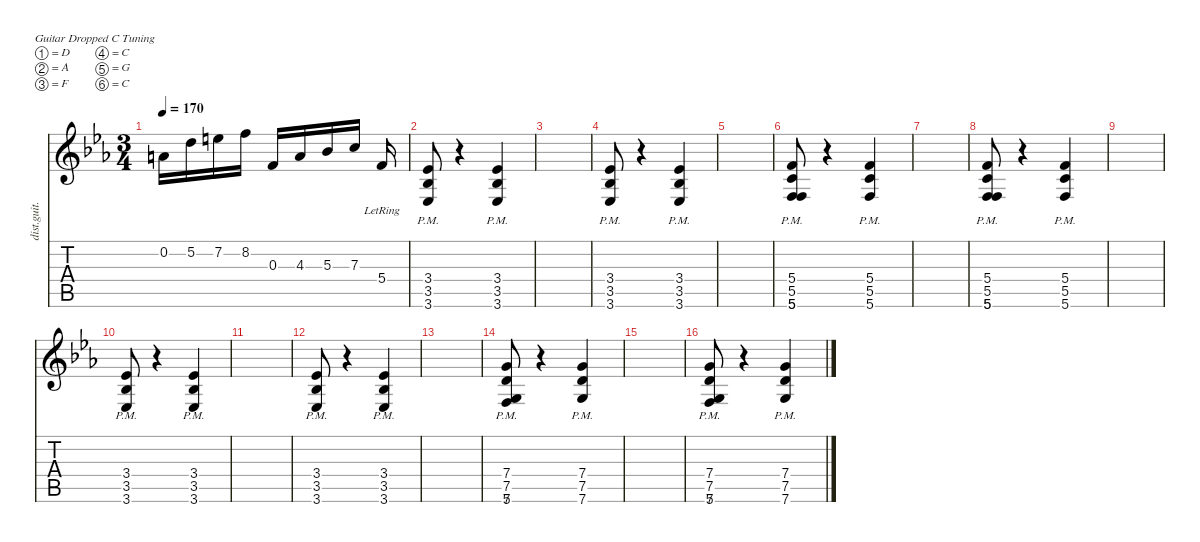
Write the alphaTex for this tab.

\defaultSystemsLayout 4
\hideDynamics
\bracketExtendMode nobrackets
\track ("Distortion Guitar" "dist.guit.") {instrument distortionguitar}
\staff {score tabs}
\tuning (D4 A3 F3 C3 G2 C2)
\ts (3 4)
\tempo 170
\clef g2
\ks cminor
0.2{acc forcenatural}.16{dy mf beam Down} 5.2{acc forcenatural}.16{beam Down} 7.2{acc forcenatural}.16{beam Down} 8.2{acc forcenatural}.16{beam Down} 0.3{acc forcenatural}.16{beam Up} 4.3{acc forcenatural}.16{beam Up} 5.3{acc b}.16{beam Up} 7.3{acc forcenatural}.16{beam Up} 5.4{lr acc forcenatural}.16{beam Up} |
(3.6{pm acc b} 3.5{pm acc b} 3.4{pm acc b}).8{beam Up} r.4{beam Down} (3.6{pm acc b} 3.5{pm acc b} 3.4{pm acc b}).4{beam Up} |
|
(3.6{pm acc b} 3.5{pm acc b} 3.4{pm acc b}).8{beam Up} r.4{beam Down} (3.6{pm acc b} 3.5{pm acc b} 3.4{pm acc b}).4{beam Up} |
|
(5.6{pm acc forcenatural} 5.5{pm acc forcenatural} 5.4{pm acc forcenatural} 5.6{acc forcenatural}).8{beam Up} r.4{beam Down} (5.6{pm acc forcenatural} 5.5{pm acc forcenatural} 5.4{pm acc forcenatural}).4{beam Up} |
|
(5.6{pm acc forcenatural} 5.5{pm acc forcenatural} 5.4{pm acc forcenatural} 5.6{acc forcenatural}).8{beam Up} r.4{beam Down} (5.6{pm acc forcenatural} 5.5{pm acc forcenatural} 5.4{pm acc forcenatural}).4{beam Up} |
|
(3.6{pm acc b} 3.5{pm acc b} 3.4{pm acc b}).8{beam Up} r.4{beam Down} (3.6{pm acc b} 3.5{pm acc b} 3.4{pm acc b}).4{beam Up} |
|
(3.6{pm acc b} 3.5{pm acc b} 3.4{pm acc b}).8{beam Up} r.4{beam Down} (3.6{pm acc b} 3.5{pm acc b} 3.4{pm acc b}).4{beam Up} |
|
(7.6{pm acc forcenatural} 7.5{pm acc forcenatural} 7.4{pm acc forcenatural} 5.6{pm acc forcenatural}).8{beam Up} r.4{beam Down} (7.6{pm acc forcenatural} 7.5{pm acc forcenatural} 7.4{pm acc forcenatural}).4{beam Up} |
|
(7.6{pm acc forcenatural} 7.5{pm acc forcenatural} 7.4{pm acc forcenatural} 5.6{pm acc forcenatural}).8{beam Up} r.4{beam Down} (7.6{pm acc forcenatural} 7.5{pm acc forcenatural} 7.4{pm acc forcenatural}).4{beam Up}
